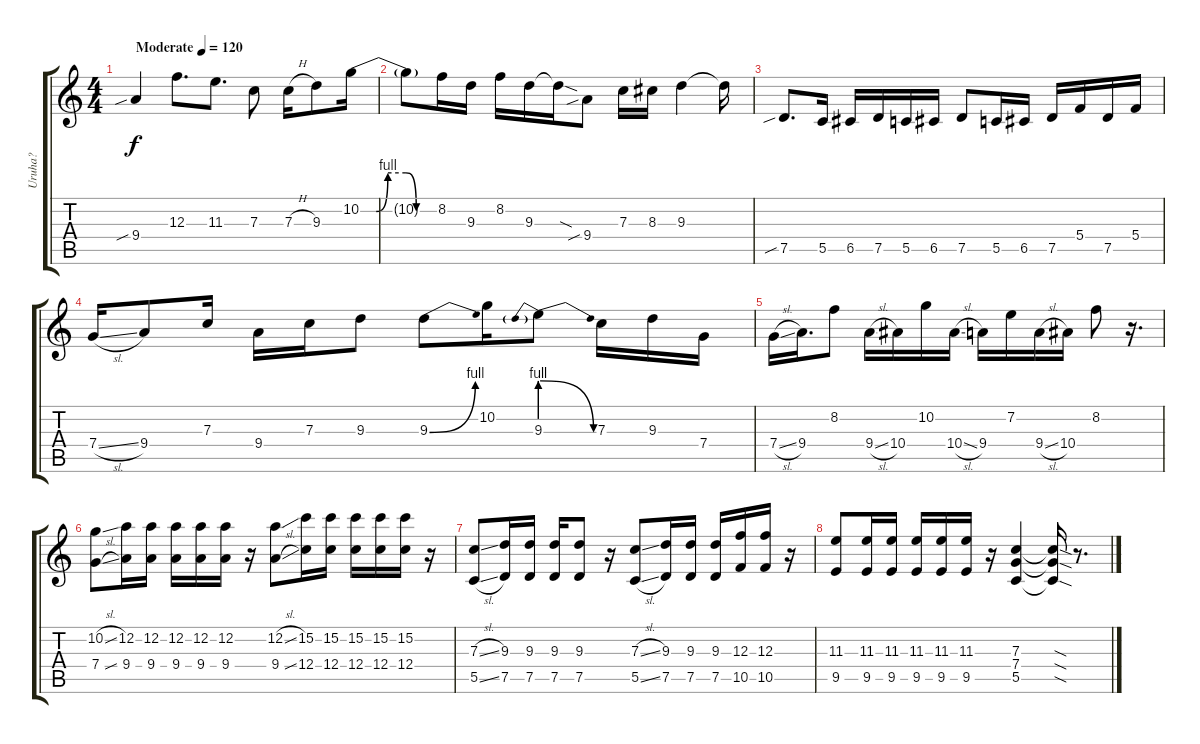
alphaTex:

\track ("Uruha?" "Uruha?") {instrument overdrivenguitar}
\staff {score tabs}
\tuning (D4 A3 F3 C3 G2 D2) {hide}
\ts (4 4)
\tempo (120 "Moderate")
\clef g2
\ks c
9.4{sib}.4{dy f instrument overdrivenguitar} 12.3.8{d} 11.3.8{d} 7.3.8 7.3{h}.16 9.3.8 10.2{be (custom 0 0 12 0 21 4 35 4 43 0 60 0)}.16 |
10.2{t}.8 8.2.16 9.3.16 8.2.16 9.3.16 9.3{sod t}.16 9.4{sib}.8 7.3.16 8.3.16 9.3.4 9.3{t}.16 |
7.5{sib}.8{d} 5.5.16 6.5.16 7.5.16 5.5.16 6.5.16 7.5.8 5.5.16 6.5.16 7.5.16 5.4.16 7.5.16 5.4.16 |
7.4{sl}.16 9.4.8 7.3.16 9.4.16 7.3.16 9.3.8 9.3{be (bend 0 0 60 4)}.8 10.2.16 9.3{be (prebendrelease 0 4 60 0)}.8 7.3.16 9.3.16 7.4.16 |
7.4{sl}.16 9.4.16{d} 8.2.8 9.4{sl}.16 10.4.16 10.2.16 10.4{sl}.16 9.4.16 7.2.16 9.4{sl}.16 10.4.16 8.2.8 r.16{d} |
(10.2{sl} 7.4{sl}).8 (12.2 9.4).16 (12.2 9.4).16 (12.2 9.4).16 (12.2 9.4).16 (12.2 9.4).16 r.16 (12.2{sl} 9.4{sl}).8 (15.2 12.4).16 (15.2 12.4).16 (15.2 12.4).16 (15.2 12.4).16 (15.2 12.4).16 r.16 |
(7.3{sl} 5.5{sl}).8 (9.3 7.5).16 (9.3 7.5).16 (9.3 7.5).16 (9.3 7.5).8 r.16 (7.3{sl} 5.5{sl}).8 (9.3 7.5).16 (9.3 7.5).16 (9.3 7.5).16 (12.3 10.5).16 (12.3 10.5).16 r.16 |
(11.3 9.5).8 (11.3 9.5).16 (11.3 9.5).16 (11.3 9.5).16 (11.3 9.5).16 (11.3 9.5).16 r.16 (7.3 7.4 5.5).4 (7.3{sod t} 7.4{sod t} 5.5{sod t}).16 r.8{d}
